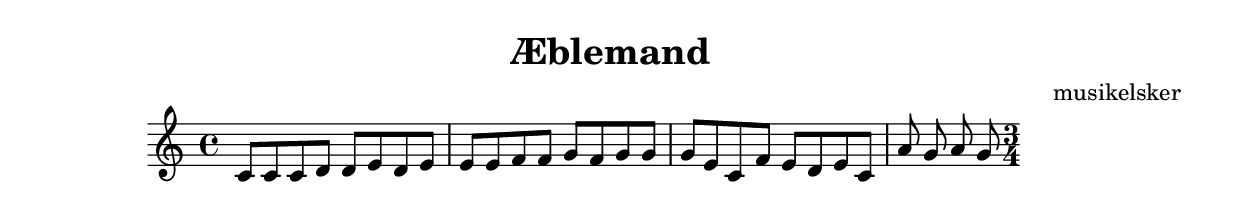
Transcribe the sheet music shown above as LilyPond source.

\header {
  title = "Æblemand"
  composer = "musikelsker"
}

\score {
  \relative c' {

c8 c c d 
d e d e 
e e f f 
g f g g 
g e c f 
e d e c 
a' g a g

\key c \major

\numericTimeSignature
\time 3/4
    
  }

  \layout {}
  \midi {}
}